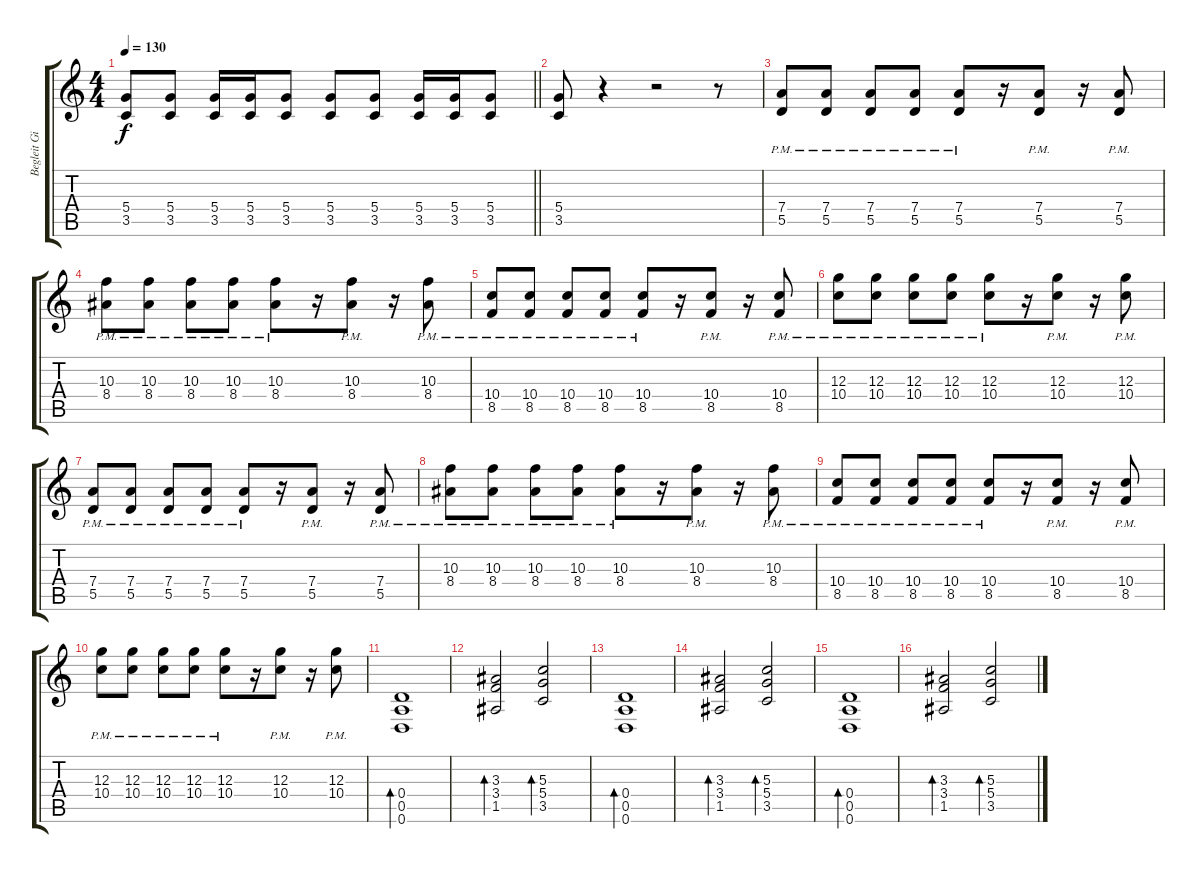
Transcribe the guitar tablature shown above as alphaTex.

\track ("Begleit Gitarre" "Begleit Gi") {instrument distortionguitar}
\staff {score tabs}
\tuning (E4 B3 G3 D3 A2 D2) {hide}
\ts (4 4)
\tempo 130
\clef g2
\barLineRight lightlight
\ks c
(5.4 3.5).8{dy f} (5.4 3.5).8 (5.4 3.5).16 (5.4 3.5).16 (5.4 3.5).8 (5.4 3.5).8 (5.4 3.5).8 (5.4 3.5).16 (5.4 3.5).16 (5.4 3.5).8 |
(5.4 3.5).8 r.4 r.2 r.8 |
(7.4{pm} 5.5{pm}).8 (7.4{pm} 5.5{pm}).8 (7.4{pm} 5.5{pm}).8 (7.4{pm} 5.5{pm}).8 (7.4{pm} 5.5{pm}).8 r.16 (7.4{pm} 5.5{pm}).8 r.16 (7.4{pm} 5.5{pm}).8 |
(10.3 8.4{pm}).8 (10.3 8.4{pm}).8 (10.3 8.4{pm}).8 (10.3 8.4{pm}).8 (10.3 8.4{pm}).8 r.16 (10.3 8.4{pm}).8 r.16 (10.3 8.4{pm}).8 |
(10.4{pm} 8.5{pm}).8 (10.4{pm} 8.5{pm}).8 (10.4{pm} 8.5{pm}).8 (10.4{pm} 8.5{pm}).8 (10.4{pm} 8.5{pm}).8 r.16 (10.4{pm} 8.5{pm}).8 r.16 (10.4{pm} 8.5{pm}).8 |
(12.3 10.4{pm}).8 (12.3 10.4{pm}).8 (12.3 10.4{pm}).8 (12.3 10.4{pm}).8 (12.3 10.4{pm}).8 r.16 (12.3 10.4{pm}).8 r.16 (12.3 10.4{pm}).8 |
(7.4{pm} 5.5{pm}).8 (7.4{pm} 5.5{pm}).8 (7.4{pm} 5.5{pm}).8 (7.4{pm} 5.5{pm}).8 (7.4{pm} 5.5{pm}).8 r.16 (7.4{pm} 5.5{pm}).8 r.16 (7.4{pm} 5.5{pm}).8 |
(10.3 8.4{pm}).8 (10.3 8.4{pm}).8 (10.3 8.4{pm}).8 (10.3 8.4{pm}).8 (10.3 8.4{pm}).8 r.16 (10.3 8.4{pm}).8 r.16 (10.3 8.4{pm}).8 |
(10.4{pm} 8.5{pm}).8 (10.4{pm} 8.5{pm}).8 (10.4{pm} 8.5{pm}).8 (10.4{pm} 8.5{pm}).8 (10.4{pm} 8.5{pm}).8 r.16 (10.4{pm} 8.5{pm}).8 r.16 (10.4{pm} 8.5{pm}).8 |
(12.3 10.4{pm}).8 (12.3 10.4{pm}).8 (12.3 10.4{pm}).8 (12.3 10.4{pm}).8 (12.3 10.4{pm}).8 r.16 (12.3 10.4{pm}).8 r.16 (12.3 10.4{pm}).8 |
(0.4 0.5 0.6).1{bd 60 instrument electricguitarclean} |
(3.3 3.4 1.5).2{bd 60} (5.3 5.4 3.5).2{bd 60} |
(0.4 0.5 0.6).1{bd 60} |
(3.3 3.4 1.5).2{bd 60} (5.3 5.4 3.5).2{bd 60} |
(0.4 0.5 0.6).1{bd 60} |
(3.3 3.4 1.5).2{bd 60} (5.3 5.4 3.5).2{bd 60}
